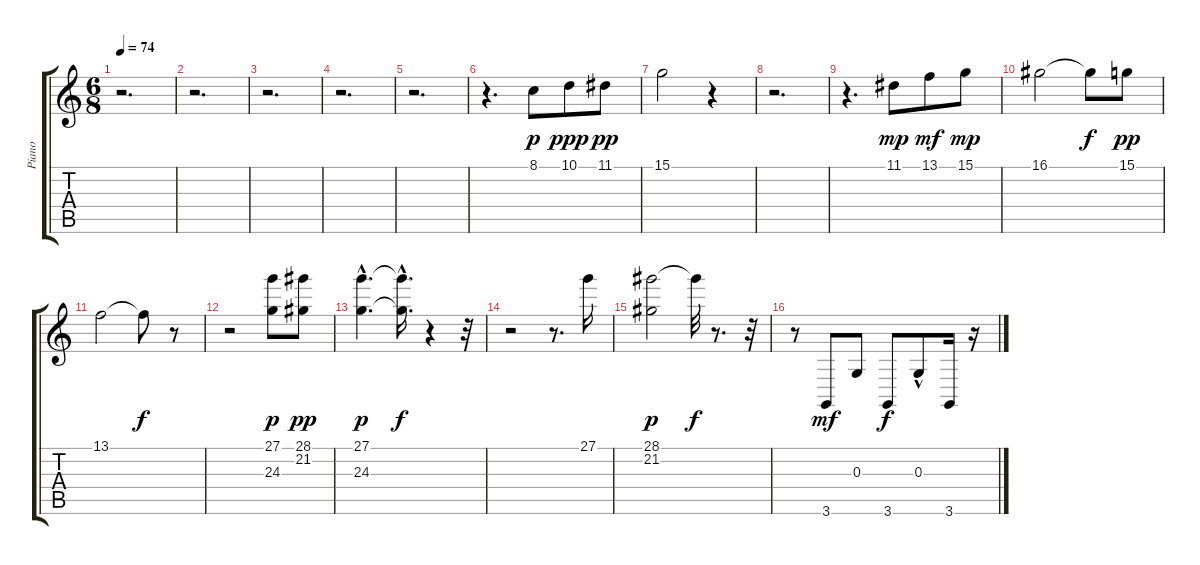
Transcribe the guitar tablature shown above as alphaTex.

\track ("Piano" "Piano") {instrument acousticgrandpiano}
\staff {score tabs}
\tuning (E4 B3 G3 D3 A2 E2) {hide}
\ts (6 8)
\tempo 74
\clef g2
\ks c
r.2{d dy p instrument acousticgrandpiano} |
r.2{d} |
r.2{d} |
r.2{d} |
r.2{d} |
r.4{d} 8.1.8{volume 10 instrument acousticgrandpiano} 10.1.8{dy ppp} 11.1.8{dy pp} |
15.1.2 r.4 |
r.2{d} |
r.4{d} 11.1.8{dy mp} 13.1.8{dy mf} 15.1.8{dy mp} |
16.1.2 16.1{t}.8{dy f} 15.1.8{dy pp} |
13.1.2 13.1{t}.8{dy f} r.8 |
r.2 (27.1 24.3).8{dy p} (28.1 21.2).8{dy pp} |
(27.1{hac} 24.3{hac}).4{d dy p} (27.1{hac t} 24.3{hac t}).16{d dy f} r.4 r.32 |
r.2 r.8{d} 27.1.16 |
(28.1 21.2).2{dy p} 28.1{t}.32{dy f} r.8{d} r.32 |
r.8 3.6.8{dy mf} 0.3.8 3.6.8{dy f} 0.3{hac}.8 3.6.16 r.16
